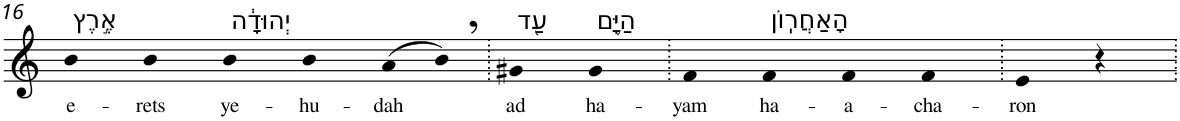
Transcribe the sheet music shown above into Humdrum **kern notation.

**kern	**text
*part1	*part1
*staff1	*staff1
*I"Piano	*
*I'Pno	*
!!LO:PB:g=z
*clefG2	*
*k[]	*
=16	=16
!LO:TX:a:t=אֶ֣רֶץ	!
!	!LO:LY:b
4b	e-
!	!LO:LY:b
4b	-rets
!LO:TX:a:t=יְהוּדָ֔ה	!
!	!LO:LY:b
4b	ye-
!	!LO:LY:b
4b	-hu-
!	!LO:LY:b
(8a	-dah
8b,)	.
=17.	=17.
!LO:TX:a:t=עַ֖ד	!
!	!LO:LY:b
4g#X	ad
!LO:TX:a:t=הַיָּ֥ם	!
!	!LO:LY:b
4g#	ha-
=18.	=18.
!	!LO:LY:b
4f	-yam
!LO:TX:a:t=הָאַחֲרֽוֹן	!
!	!LO:LY:b
4f	ha-
!	!LO:LY:b
4f	-a-
!	!LO:LY:b
4f	-cha-
=19.	=19.
!	!LO:LY:b
4e	-ron
4r	.
=.	=.
*-	*-
